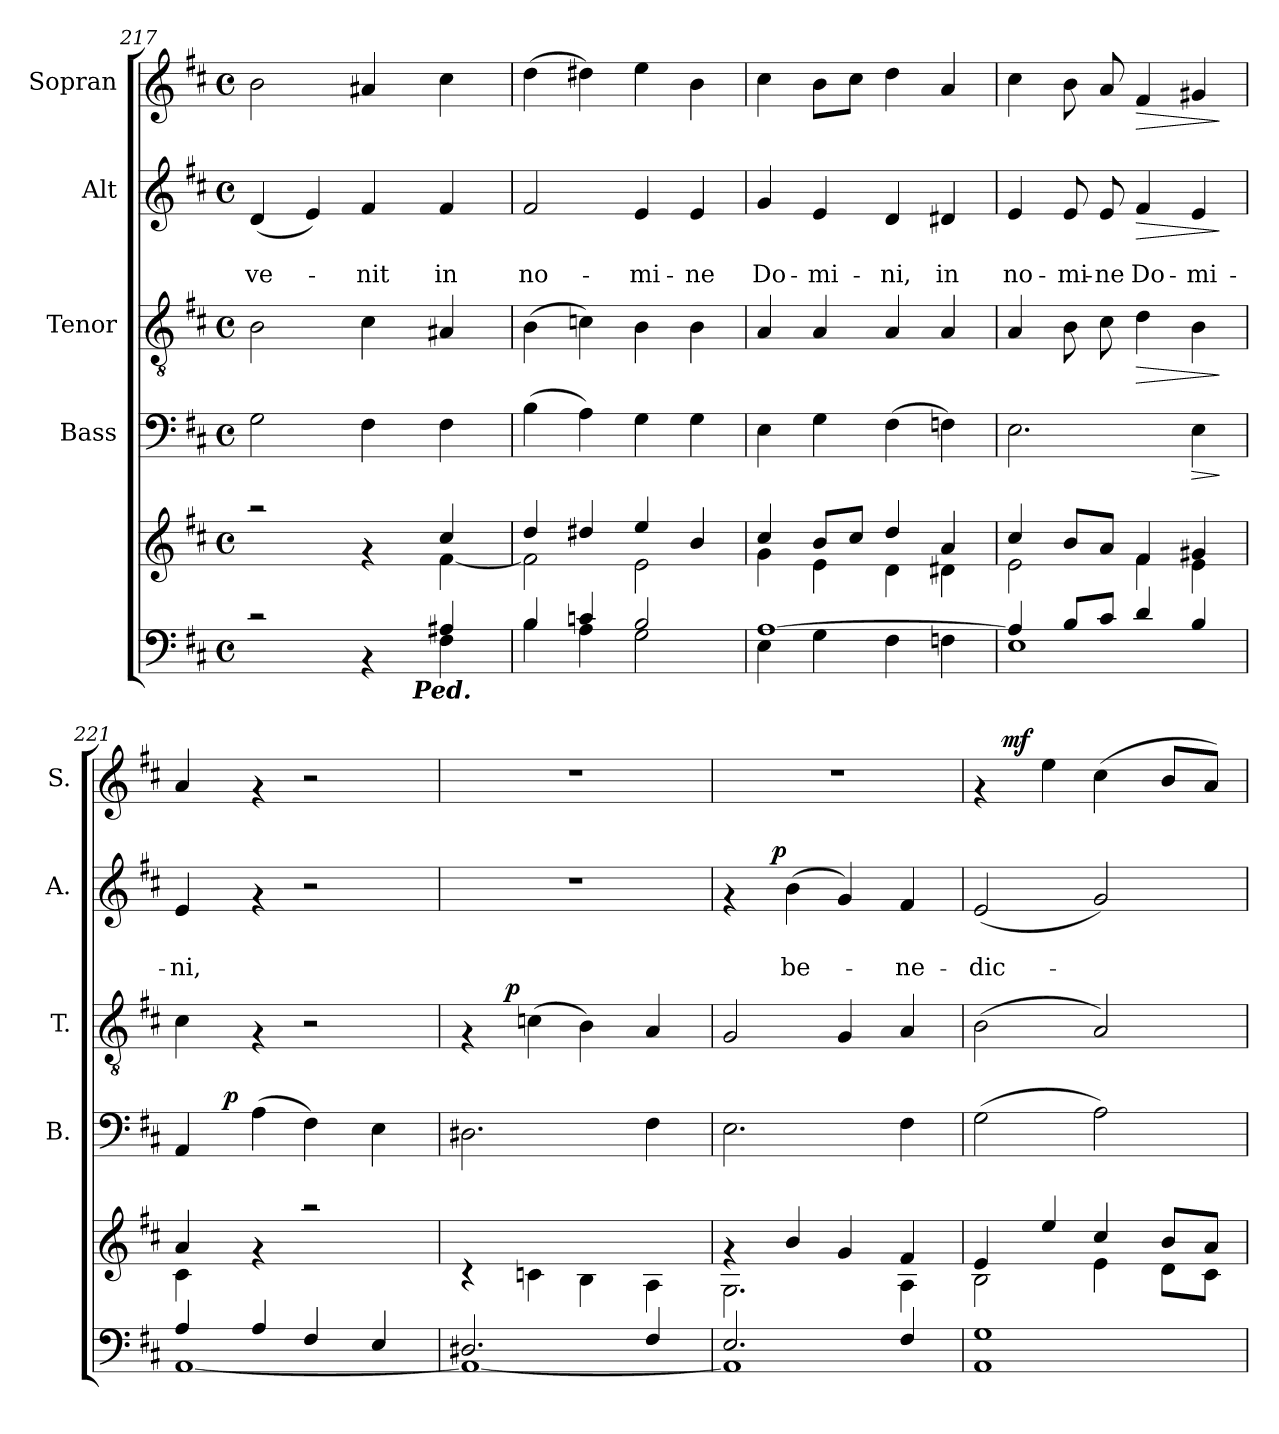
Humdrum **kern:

**kern	**kern	**kern	**dynam	**kern	**dynam	**kern	**text	**text	**dynam	**kern	**dynam
*part5	*part5	*part4	*part4	*part3	*part3	*part2	*part2	*part2	*part2	*part1	*part1
*staff6	*staff5	*staff4	*staff4	*staff3	*staff3	*staff2	*staff2	*staff2	*staff2	*staff1	*staff1
*	*	*I"Bass	*	*I"Tenor	*	*I"Alt	*	*	*	*I"Sopran	*
*	*	*I'B.	*	*I'T.	*	*I'A.	*	*	*	*I'S.	*
*clefF4	*clefG2	*clefF4	*	*clefGv2	*	*clefG2	*	*	*	*clefG2	*
*k[f#c#]	*k[f#c#]	*k[f#c#]	*	*k[f#c#]	*	*k[f#c#]	*	*	*	*k[f#c#]	*
*D:	*D:	*D:	*	*D:	*	*D:	*	*	*	*D:	*
*M4/4	*M4/4	*M4/4	*	*M4/4	*	*M4/4	*	*	*	*M4/4	*
*met(c)	*met(c)	*met(c)	*	*met(c)	*	*met(c)	*	*	*	*met(c)	*
=217	=217	=217	=217	=217	=217	=217	=217	=217	=217	=217	=217
*^	*^	*	*	*	*	*	*	*	*	*	*
!	!	!	!	!	!	!	!	!	!	!LO:LY:b	!	!	!
*	*^	*	*	*	*	*	*	*	*	*	*	*	*
2rc	2.ryy	3%2ryy	2raa	2.ryy	2G\	.	2B\	.	(<4d/	.	ve-	.	2b\	.
.	.	.	.	.	.	.	.	.	4e/)	.	.	.	.	.
!	!	!	!	!	!	!	!	!	!	!	!LO:LY:b	!	!	!
4rAA	.	.	4rf	.	4F#\	.	4c#\	.	4f#/	.	-nit	.	4a#X/	.
.	.	96ryy	.	.	.	.	.	.	.	.	.	.	.	.
!	!	!LO:TX:b:Bi:t=Ped.	!	!	!	!	!	!	!	!	!	!	!	!
.	.	6ryy	.	.	.	.	.	.	.	.	.	.	.	.
!	!	!	!	!	!	!	!	!	!	!	!LO:LY:b	!	!	!
4A#X/	4F#\	.	4cc#/	[>4f#\	4F#\	.	4A#X/	.	4f#/	.	in	.	4cc#\	.
.	.	12...ryy	.	.	.	.	.	.	.	.	.	.	.	.
!!LO:PB:g=z
=218	=218	=218	=218	=218	=218	=218	=218	=218	=218	=218	=218	=218	=218	=218
!	!	!	!	!	!	!	!	!	!	!	!LO:LY:b	!	!	!
*	*v	*v	*	*	*	*	*	*	*	*	*	*	*	*
4B/	4B\	4dd/	2f#\]	(>4B\	.	(>4B\	.	2f#/	.	no-	.	(>4dd\	.
4cn/	4A\	4dd#X/	.	4A\)	.	4cn\)	.	.	.	.	.	4dd#X\)	.
!	!	!	!	!	!	!	!	!	!	!LO:LY:b	!	!	!
2B/	2G\	4ee/	2e\	4G\	.	4B\	.	4e/	.	-mi-	.	4ee\	.
!	!	!	!	!	!	!	!	!	!	!LO:LY:b	!	!	!
.	.	4b/	.	4G\	.	4B\	.	4e/	.	-ne	.	4b\	.
=219	=219	=219	=219	=219	=219	=219	=219	=219	=219	=219	=219	=219	=219
!	!	!	!	!	!	!	!	!	!	!LO:LY:b	!	!	!
[>1A	4E\	4cc#/	4g\	4E\	.	4A/	.	4g/	.	Do-	.	4cc#\	.
!	!	!	!	!	!	!	!	!	!	!LO:LY:b	!	!	!
.	4G\	8b/L	4e\	4G\	.	4A/	.	4e/	.	-mi-	.	8b\L	.
.	.	8cc#/J	.	.	.	.	.	.	.	.	.	8cc#\J	.
!	!	!	!	!	!	!	!	!	!	!LO:LY:b	!	!	!
.	4F#\	4dd/	4d\	(>4F#\	.	4A/	.	4d/	.	-ni,	.	4dd\	.
!	!	!	!	!	!	!	!	!	!	!LO:LY:b	!	!	!
.	4Fn\	4a/	4d#X\	4Fn\)	.	4A/	.	4d#X/	.	in	.	4a/	.
=220	=220	=220	=220	=220	=220	=220	=220	=220	=220	=220	=220	=220	=220
!	!	!	!	!	!	!	!	!	!	!LO:LY:b	!	!	!
4A/]	1E	4cc#/	2e\	2.E\	.	4A/	.	4e/	.	no-	.	4cc#\	.
!	!	!	!	!	!	!	!	!	!	!LO:LY:b	!	!	!
8B/L	.	8b/L	.	.	.	8B\	.	8e/	.	-mi-	.	8b\	.
!	!	!	!	!	!	!	!	!	!	!LO:LY:b	!	!	!
8c#/J	.	8a/J	.	.	.	8c#\	.	8e/	.	-ne	.	8a/	.
!	!	!	!	!	!	!	!LO:HP:b	!	!	!LO:LY:b	!LO:HP:b	!	!LO:HP:b
4d/	.	4f#/	4f#\	.	.	4d\	>	4f#/	.	Do-	>	4f#/	>
!	!	!	!	!	!LO:HP:b	!	!	!	!	!LO:LY:b	!	!	!
4B/	.	4g#X/	4e\	4E\	>	4B\	.	4e/	.	-mi-	.	4g#X/	.
*v	*v	*	*	*	*	*	*	*	*	*	*	*	*
*	*v	*v	*	*	*	*	*	*	*	*	*	*
.	.	.	]	.	]	.	.	.	]	.	]
=221	=221	=221	=221	=221	=221	=221	=221	=221	=221	=221	=221
*^	*^	*	*	*	*	*	*	*	*	*	*
!	!	!	!	!	!	!	!	!	!	!LO:LY:b	!	!	!
*	*	*	*	*^	*	*	*	*	*	*	*	*	*
4A/	[<1AA	4a/	4c#\	4AA/	8ryy	.	4c#\	.	4e/	.	-ni,	.	4a/	.
.	.	.	.	.	32ryy	.	.	.	.	.	.	.	.	.
!	!	!	!	!	!	!LO:DY:a	!	!	!	!	!	!	!	!
.	.	.	.	.	2ryy	p	.	.	.	.	.	.	.	.
4A/	.	4rf	2.ryy	(>4A\	.	.	4rF	.	4rf	.	.	.	4rf	.
4F#/	.	2raa	.	4F#\)	.	.	2r	.	2r	.	.	.	2r	.
.	.	.	.	.	4ryy	.	.	.	.	.	.	.	.	.
4E/	.	.	.	4E\	.	.	.	.	.	.	.	.	.	.
.	.	.	.	.	16.ryy	.	.	.	.	.	.	.	.	.
*	*	*v	*v	*	*	*	*	*	*	*	*	*	*	*
*	*	*	*v	*v	*	*	*	*	*	*	*	*	*
=222	=222	=222	=222	=222	=222	=222	=222	=222	=222	=222	=222	=222
*	*	*	*	*	*^	*	*	*	*	*	*	*
2.D#X/	1AA_	4rc	2.D#X\	.	4rF	8.ryy	.	1r	.	.	.	1r	.
!	!	!	!	!	!	!	!LO:DY:a	!	!	!	!	!	!
.	.	.	.	.	.	2ryy	p	.	.	.	.	.	.
.	.	4cn\	.	.	(>4cn\	.	.	.	.	.	.	.	.
.	.	4B\	.	.	4B\)	.	.	.	.	.	.	.	.
.	.	.	.	.	.	4ryy	.	.	.	.	.	.	.
4F#/	.	4A\	4F#\	.	4A/	.	.	.	.	.	.	.	.
.	.	.	.	.	.	16ryy	.	.	.	.	.	.	.
*	*	*	*	*	*v	*v	*	*	*	*	*	*	*
!!LO:PB:g=z
=223	=223	=223	=223	=223	=223	=223	=223	=223	=223	=223	=223	=223
*	*	*^	*	*	*	*	*^	*	*	*	*	*
2.E/	1AA]	4rf	2.G\	2.E\	.	2G/	.	4rf	8..ryy	.	.	.	1r	.
!	!	!	!	!	!	!	!	!	!	!	!	!LO:DY:a	!	!
.	.	.	.	.	.	.	.	.	2ryy	.	.	p	.	.
!	!	!	!	!	!	!	!	!	!	!	!LO:LY:b	!	!	!
.	.	4b/	.	.	.	.	.	(>4b\	.	.	be-	.	.	.
.	.	4g/	.	.	.	4G/	.	4g/)	.	.	.	.	.	.
.	.	.	.	.	.	.	.	.	4ryy	.	.	.	.	.
!	!	!	!	!	!	!	!	!	!	!	!LO:LY:b	!	!	!
4F#/	.	4f#/	4A\	4F#\	.	4A/	.	4f#/	.	.	-ne-	.	.	.
.	.	.	.	.	.	.	.	.	32ryy	.	.	.	.	.
=224	=224	=224	=224	=224	=224	=224	=224	=224	=224	=224	=224	=224	=224	=224
!	!	!	!	!	!	!	!	!	!	!	!LO:LY:b	!	!	!
*v	*v	*	*	*	*	*	*	*v	*v	*	*	*	*^	*
1AA 1G	4e/	2B\	(>2G\	.	(>2B\	.	(<2e/	.	-dic-	.	4rf	16.ryy	.
!	!	!	!	!	!	!	!	!	!	!	!	!	!LO:DY:a
.	.	.	.	.	.	.	.	.	.	.	.	2ryy	mf
.	4ee/	.	.	.	.	.	.	.	.	.	4ee\	.	.
.	4cc#/	4e\	2A\)	.	2A/)	.	2g/)	.	.	.	(>4cc#\	.	.
.	.	.	.	.	.	.	.	.	.	.	.	4ryy	.
.	8b/L	8d\L	.	.	.	.	.	.	.	.	8b/L	.	.
.	.	.	.	.	.	.	.	.	.	.	.	8ryy	.
.	8a/J	8c#\J	.	.	.	.	.	.	.	.	8a/J)	.	.
.	.	.	.	.	.	.	.	.	.	.	.	32ryy	.
*	*v	*v	*	*	*	*	*	*	*	*	*v	*v	*
=	=	=	=	=	=	=	=	=	=	=	=
*-	*-	*-	*-	*-	*-	*-	*-	*-	*-	*-	*-
